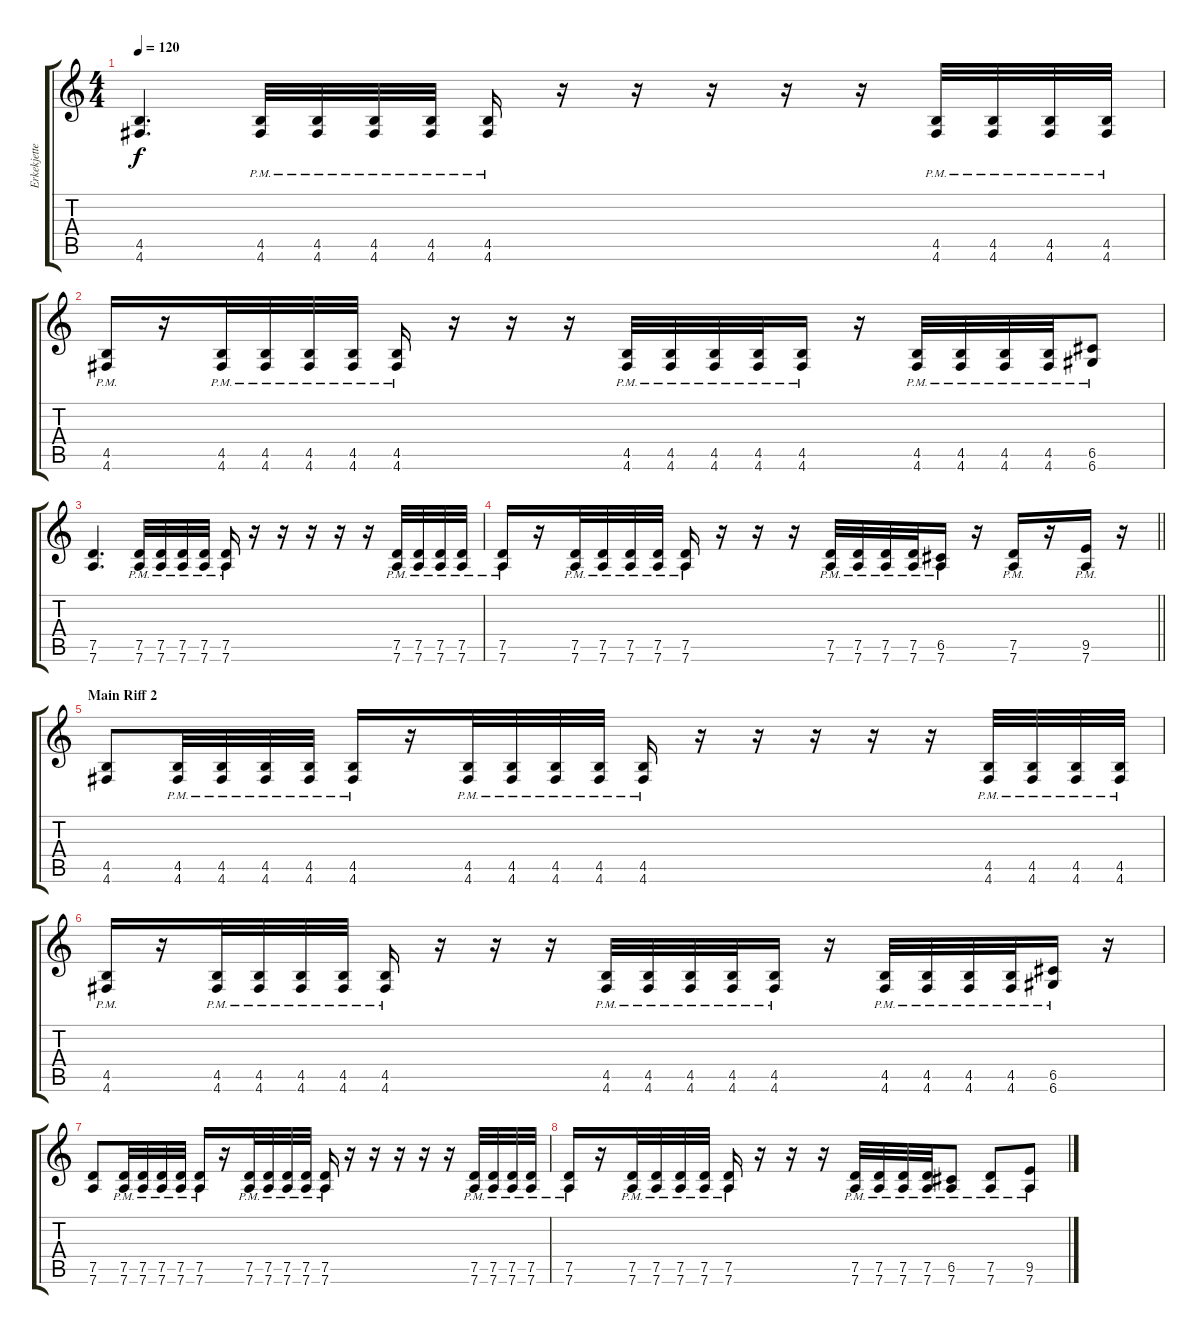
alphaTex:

\track ("Erkekjetter Silenoz - Rhythm Guitar" "Erkekjette") {instrument distortionguitar}
\staff {score tabs}
\tuning (D4 A3 F3 C3 G2 D2) {hide}
\ts (4 4)
\tempo 120
\clef g2
\ks c
(4.5 4.6).4{d dy f} (4.5{pm} 4.6{pm}).32 (4.5{pm} 4.6{pm}).32 (4.5{pm} 4.6{pm}).32 (4.5{pm} 4.6{pm}).32 (4.5{pm} 4.6{pm}).16 r.16 r.16 r.16 r.16 r.16 (4.5{pm} 4.6{pm}).32 (4.5{pm} 4.6{pm}).32 (4.5{pm} 4.6{pm}).32 (4.5{pm} 4.6{pm}).32 |
(4.5{pm} 4.6{pm}).16 r.16 (4.5{pm} 4.6{pm}).32 (4.5{pm} 4.6{pm}).32 (4.5{pm} 4.6{pm}).32 (4.5{pm} 4.6{pm}).32 (4.5{pm} 4.6{pm}).16 r.16 r.16 r.16 (4.5{pm} 4.6{pm}).32 (4.5{pm} 4.6{pm}).32 (4.5{pm} 4.6{pm}).32 (4.5{pm} 4.6{pm}).32 (4.5{pm} 4.6{pm}).16 r.16 (4.5{pm} 4.6{pm}).32 (4.5{pm} 4.6{pm}).32 (4.5{pm} 4.6{pm}).32 (4.5{pm} 4.6{pm}).32 (6.5{pm} 6.6{pm}).8 |
(7.5 7.6).4{d} (7.5{pm} 7.6{pm}).32 (7.5{pm} 7.6{pm}).32 (7.5{pm} 7.6{pm}).32 (7.5{pm} 7.6{pm}).32 (7.5{pm} 7.6{pm}).16 r.16 r.16 r.16 r.16 r.16 (7.5{pm} 7.6{pm}).32 (7.5{pm} 7.6{pm}).32 (7.5{pm} 7.6{pm}).32 (7.5{pm} 7.6{pm}).32 |
\barLineRight lightlight
(7.5{pm} 7.6{pm}).16 r.16 (7.5{pm} 7.6{pm}).32 (7.5{pm} 7.6{pm}).32 (7.5{pm} 7.6{pm}).32 (7.5{pm} 7.6{pm}).32 (7.5{pm} 7.6{pm}).16 r.16 r.16 r.16 (7.5{pm} 7.6{pm}).32 (7.5{pm} 7.6{pm}).32 (7.5{pm} 7.6{pm}).32 (7.5{pm} 7.6{pm}).32 (6.5{pm} 7.6{pm}).16 r.16 (7.5{pm} 7.6{pm}).16 r.16 (9.5{pm} 7.6{pm}).16 r.16 |
\section ("" "Main Riff 2")
(4.5 4.6).8 (4.5{pm} 4.6{pm}).32 (4.5{pm} 4.6{pm}).32 (4.5{pm} 4.6{pm}).32 (4.5{pm} 4.6{pm}).32 (4.5{pm} 4.6{pm}).16 r.16 (4.5{pm} 4.6{pm}).32 (4.5{pm} 4.6{pm}).32 (4.5{pm} 4.6{pm}).32 (4.5{pm} 4.6{pm}).32 (4.5{pm} 4.6{pm}).16 r.16 r.16 r.16 r.16 r.16 (4.5{pm} 4.6{pm}).32 (4.5{pm} 4.6{pm}).32 (4.5{pm} 4.6{pm}).32 (4.5{pm} 4.6{pm}).32 |
(4.5{pm} 4.6{pm}).16 r.16 (4.5{pm} 4.6{pm}).32 (4.5{pm} 4.6{pm}).32 (4.5{pm} 4.6{pm}).32 (4.5{pm} 4.6{pm}).32 (4.5{pm} 4.6{pm}).16 r.16 r.16 r.16 (4.5{pm} 4.6{pm}).32 (4.5{pm} 4.6{pm}).32 (4.5{pm} 4.6{pm}).32 (4.5{pm} 4.6{pm}).32 (4.5{pm} 4.6{pm}).16 r.16 (4.5{pm} 4.6{pm}).32 (4.5{pm} 4.6{pm}).32 (4.5{pm} 4.6{pm}).32 (4.5{pm} 4.6{pm}).32 (6.5{pm} 6.6{pm}).16 r.16 |
(7.5 7.6).8 (7.5{pm} 7.6{pm}).32 (7.5{pm} 7.6{pm}).32 (7.5{pm} 7.6{pm}).32 (7.5{pm} 7.6{pm}).32 (7.5{pm} 7.6{pm}).16 r.16 (7.5{pm} 7.6{pm}).32 (7.5{pm} 7.6{pm}).32 (7.5{pm} 7.6{pm}).32 (7.5{pm} 7.6{pm}).32 (7.5{pm} 7.6{pm}).16 r.16 r.16 r.16 r.16 r.16 (7.5{pm} 7.6{pm}).32 (7.5{pm} 7.6{pm}).32 (7.5{pm} 7.6{pm}).32 (7.5{pm} 7.6{pm}).32 |
(7.5{pm} 7.6{pm}).16 r.16 (7.5{pm} 7.6{pm}).32 (7.5{pm} 7.6{pm}).32 (7.5{pm} 7.6{pm}).32 (7.5{pm} 7.6{pm}).32 (7.5{pm} 7.6{pm}).16 r.16 r.16 r.16 (7.5{pm} 7.6{pm}).32 (7.5{pm} 7.6{pm}).32 (7.5{pm} 7.6{pm}).32 (7.5{pm} 7.6{pm}).32 (6.5{pm} 7.6{pm}).8 (7.5{pm} 7.6{pm}).8 (9.5{pm} 7.6{pm}).8
